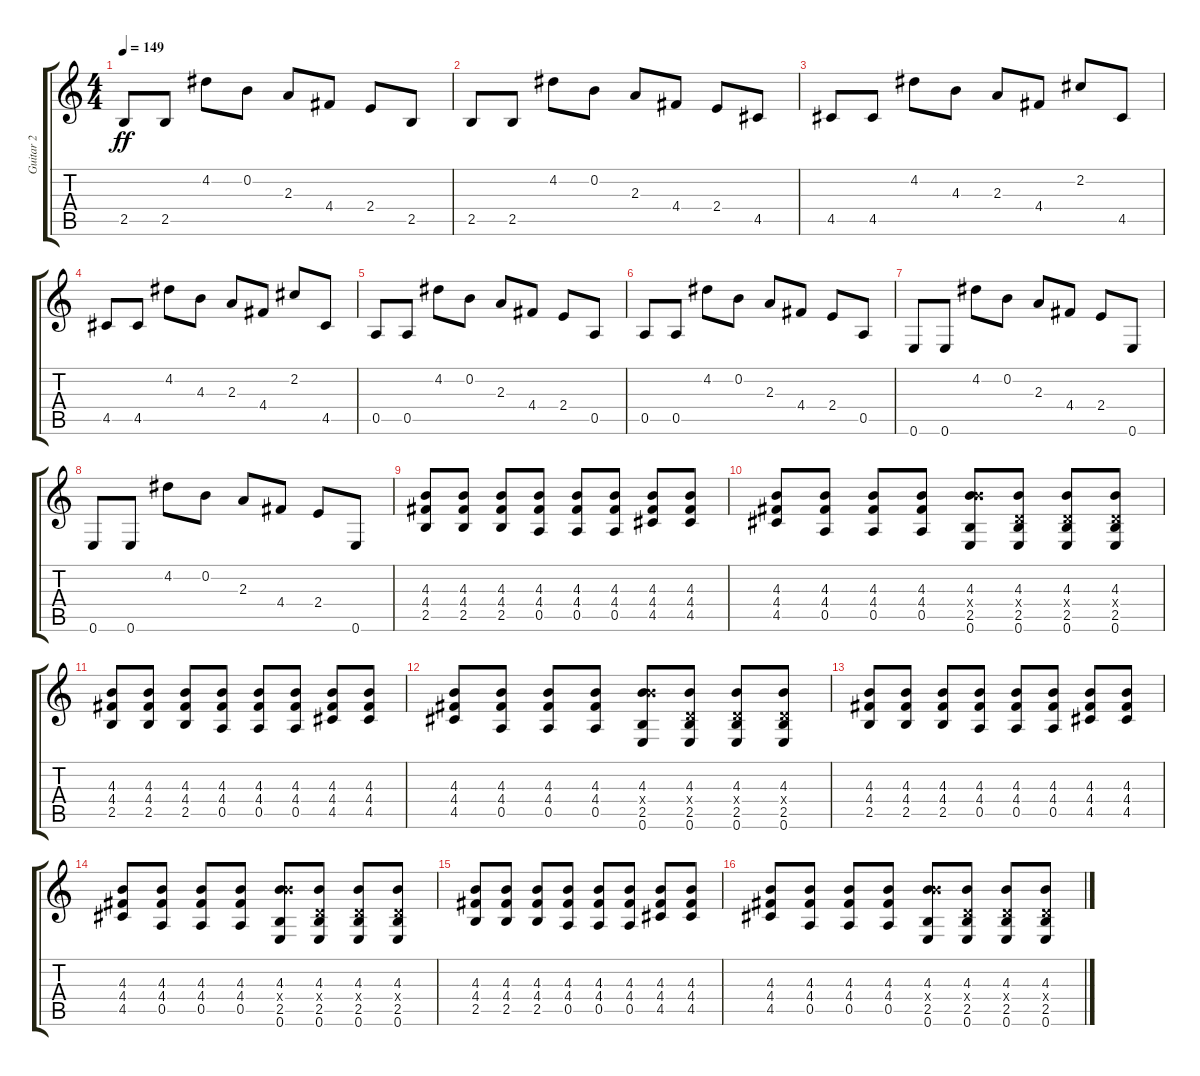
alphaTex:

\track ("Guitar 2" "Guitar 2") {instrument distortionguitar}
\staff {score tabs}
\tuning (E4 B3 G3 D3 A2 E2) {hide}
\ts (4 4)
\tempo 149
\clef g2
\ks c
2.5.8{dy ff} 2.5.8 4.2.8 0.2.8 2.3.8 4.4.8 2.4.8 2.5.8 |
2.5.8 2.5.8 4.2.8 0.2.8 2.3.8 4.4.8 2.4.8 4.5.8 |
4.5.8 4.5.8 4.2.8 4.3.8 2.3.8 4.4.8 2.2.8 4.5.8 |
4.5.8 4.5.8 4.2.8 4.3.8 2.3.8 4.4.8 2.2.8 4.5.8 |
0.5.8 0.5.8 4.2.8 0.2.8 2.3.8 4.4.8 2.4.8 0.5.8 |
0.5.8 0.5.8 4.2.8 0.2.8 2.3.8 4.4.8 2.4.8 0.5.8 |
0.6.8 0.6.8 4.2.8 0.2.8 2.3.8 4.4.8 2.4.8 0.6.8 |
0.6.8 0.6.8 4.2.8 0.2.8 2.3.8 4.4.8 2.4.8 0.6.8 |
(4.3 4.4 2.5).8 (4.3 4.4 2.5).8 (4.3 4.4 2.5).8 (4.3 4.4 0.5).8 (4.3 4.4 0.5).8 (4.3 4.4 0.5).8 (4.3 4.4 4.5).8 (4.3 4.4 4.5).8 |
(4.3 4.4 4.5).8 (4.3 4.4 0.5).8 (4.3 4.4 0.5).8 (4.3 4.4 0.5).8 (4.3 9.4{x} 2.5 0.6).8 (4.3 0.4{x} 2.5 0.6).8 (4.3 0.4{x} 2.5 0.6).8 (4.3 0.4{x} 2.5 0.6).8 |
(4.3 4.4 2.5).8 (4.3 4.4 2.5).8 (4.3 4.4 2.5).8 (4.3 4.4 0.5).8 (4.3 4.4 0.5).8 (4.3 4.4 0.5).8 (4.3 4.4 4.5).8 (4.3 4.4 4.5).8 |
(4.3 4.4 4.5).8 (4.3 4.4 0.5).8 (4.3 4.4 0.5).8 (4.3 4.4 0.5).8 (4.3 9.4{x} 2.5 0.6).8 (4.3 0.4{x} 2.5 0.6).8 (4.3 0.4{x} 2.5 0.6).8 (4.3 0.4{x} 2.5 0.6).8 |
(4.3 4.4 2.5).8 (4.3 4.4 2.5).8 (4.3 4.4 2.5).8 (4.3 4.4 0.5).8 (4.3 4.4 0.5).8 (4.3 4.4 0.5).8 (4.3 4.4 4.5).8 (4.3 4.4 4.5).8 |
(4.3 4.4 4.5).8 (4.3 4.4 0.5).8 (4.3 4.4 0.5).8 (4.3 4.4 0.5).8 (4.3 9.4{x} 2.5 0.6).8 (4.3 0.4{x} 2.5 0.6).8 (4.3 0.4{x} 2.5 0.6).8 (4.3 0.4{x} 2.5 0.6).8 |
(4.3 4.4 2.5).8 (4.3 4.4 2.5).8 (4.3 4.4 2.5).8 (4.3 4.4 0.5).8 (4.3 4.4 0.5).8 (4.3 4.4 0.5).8 (4.3 4.4 4.5).8 (4.3 4.4 4.5).8 |
(4.3 4.4 4.5).8 (4.3 4.4 0.5).8 (4.3 4.4 0.5).8 (4.3 4.4 0.5).8 (4.3 9.4{x} 2.5 0.6).8 (4.3 0.4{x} 2.5 0.6).8 (4.3 0.4{x} 2.5 0.6).8 (4.3 0.4{x} 2.5 0.6).8
